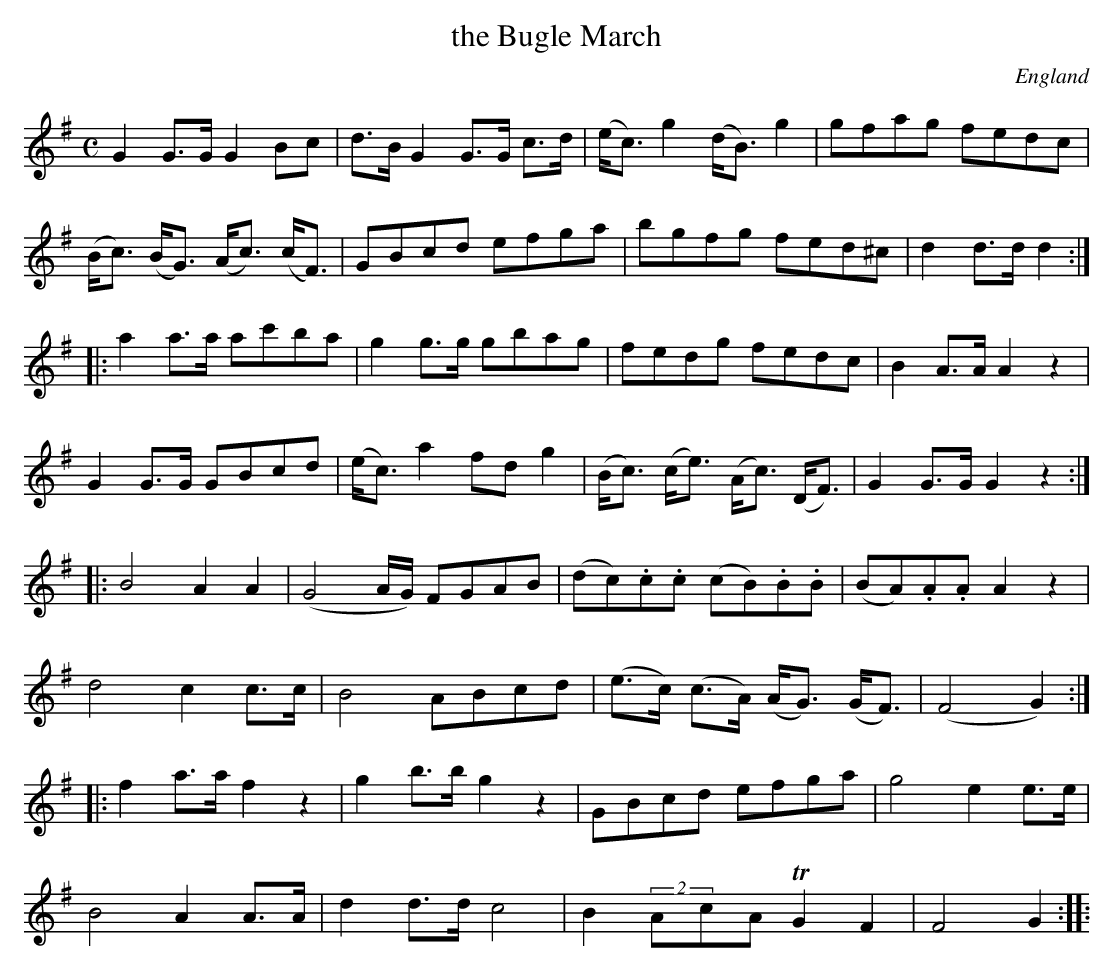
X:1
T:the Bugle March
L:1/8
M:C
O:England
K:G
G2     G>G   G2     Bc  | d>BG2 G>G c>d | (e<c)g2 (d<B)g2 | gfag fedc |
(B<c) (B<G) (A<c) (c<F) | GBcd   efga   | bgfg     fed^c  | d2 d>d d2 ::
a2a>a ac'ba | g2g>g   gbag | fedg         fedc       | B2A>A A2z2 |
G2G>G GBcd  | (e<c)a2 fdg2 | (B<c) (c<e) (A<c) (D<F) | G2G>G G2z2 ::
B4 A2A2  | (G4 A/G/) FGAB | (dc).c.c    (cB).B.B    | (BA).A.A A2z2 |
d4 c2c>c | B4        ABcd | (e>c) (c>A) (A<G) (G<F) | (F4      G2) ::
f2a>a f2z2  | g2b>b g2z2 | GBcd efga      | g4 e2e>e |
B4    A2A>A | d2d>d c4   | B2 (2AcA TG2F2 | F4 G2 ::
